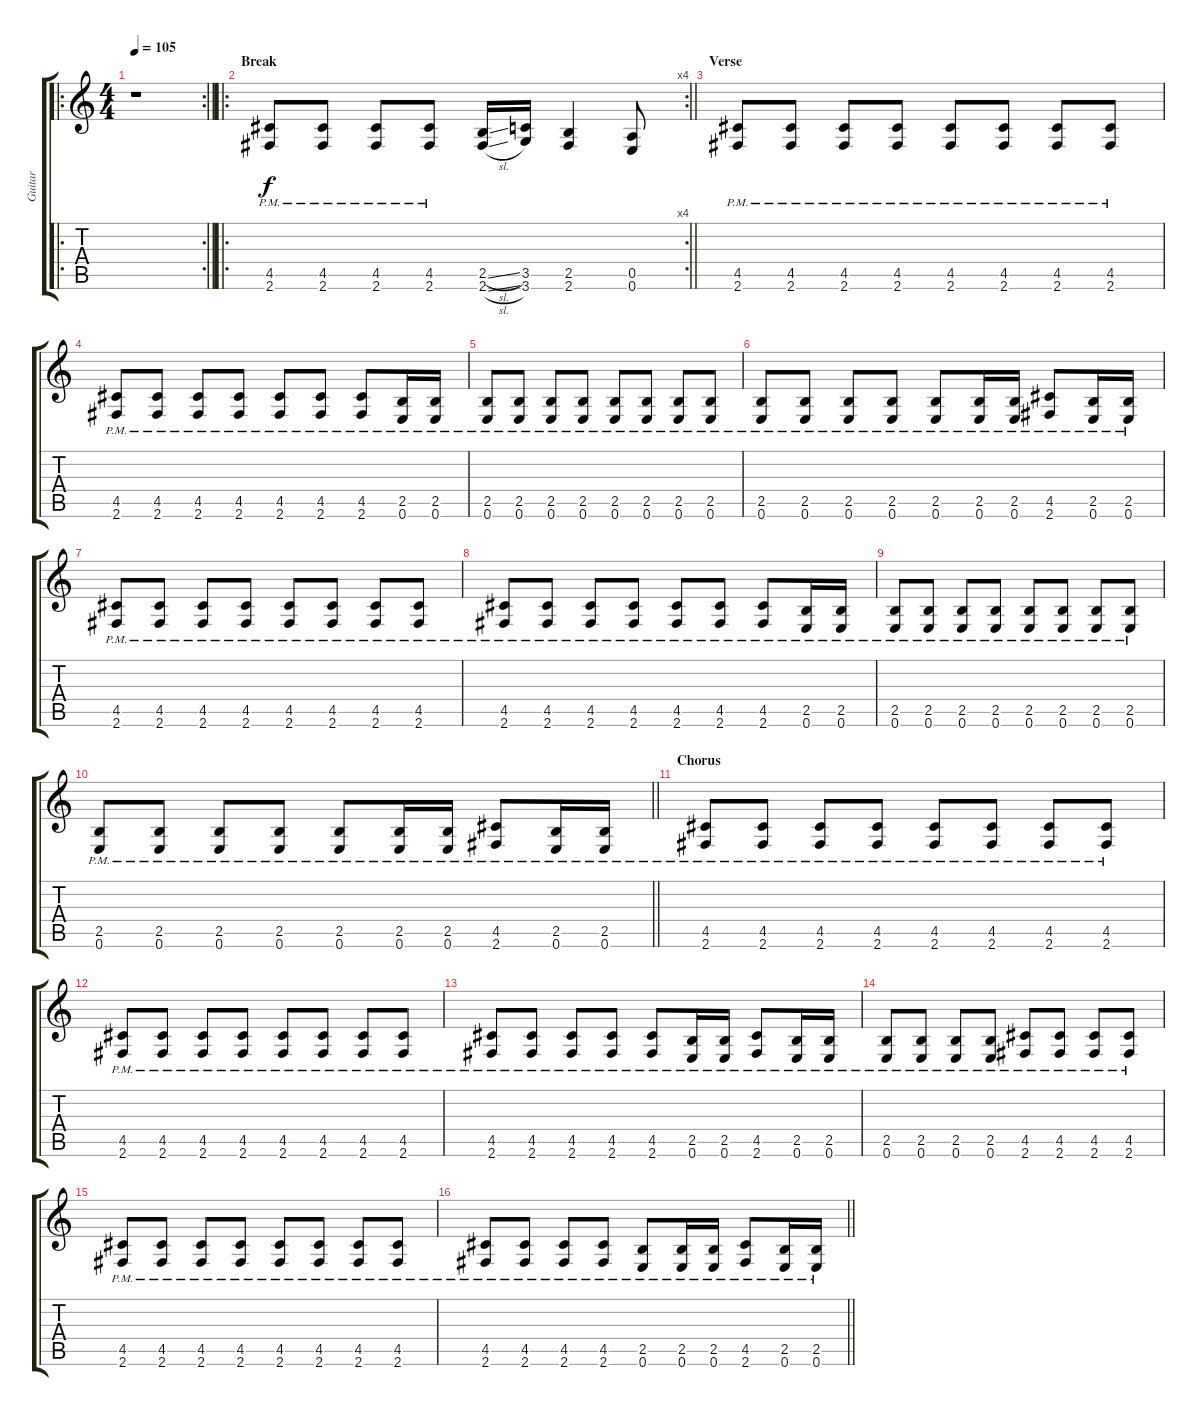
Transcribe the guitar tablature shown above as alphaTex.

\track ("Guitar" "Guitar") {instrument overdrivenguitar}
\staff {score tabs}
\tuning (E4 B3 G3 D3 A2 E2) {hide}
\ro
\rc 2
\ts (4 4)
\tempo 105
\clef g2
\barLineRight lightlight
\ks c
r.1{dy f instrument overdrivenguitar} |
\ro
\rc 4
\section ("" "Break")
\barLineRight lightlight
(4.5{pm} 2.6{pm}).8 (4.5{pm} 2.6{pm}).8 (4.5{pm} 2.6{pm}).8 (4.5{pm} 2.6{pm}).8 (2.5{sl} 2.6{sl}).16 (3.5 3.6).16 (2.5 2.6).4 (0.5 0.6).8 |
\section ("" "Verse")
(4.5{pm} 2.6{pm}).8 (4.5{pm} 2.6{pm}).8 (4.5{pm} 2.6{pm}).8 (4.5{pm} 2.6{pm}).8 (4.5{pm} 2.6{pm}).8 (4.5{pm} 2.6{pm}).8 (4.5{pm} 2.6{pm}).8 (4.5{pm} 2.6{pm}).8 |
(4.5{pm} 2.6{pm}).8 (4.5{pm} 2.6{pm}).8 (4.5{pm} 2.6{pm}).8 (4.5{pm} 2.6{pm}).8 (4.5{pm} 2.6{pm}).8 (4.5{pm} 2.6{pm}).8 (4.5{pm} 2.6{pm}).8 (2.5{pm} 0.6{pm}).16 (2.5 0.6{pm}).16 |
(2.5{pm} 0.6{pm}).8 (2.5{pm} 0.6{pm}).8 (2.5{pm} 0.6{pm}).8 (2.5{pm} 0.6{pm}).8 (2.5{pm} 0.6{pm}).8 (2.5{pm} 0.6{pm}).8 (2.5{pm} 0.6{pm}).8 (2.5{pm} 0.6{pm}).8 |
(2.5{pm} 0.6{pm}).8 (2.5{pm} 0.6{pm}).8 (2.5{pm} 0.6{pm}).8 (2.5{pm} 0.6{pm}).8 (2.5{pm} 0.6{pm}).8 (2.5 0.6{pm}).16 (2.5{pm} 0.6{pm}).16 (4.5{pm} 2.6{pm}).8 (2.5{pm} 0.6{pm}).16 (2.5{pm} 0.6{pm}).16 |
(4.5{pm} 2.6{pm}).8 (4.5{pm} 2.6{pm}).8 (4.5{pm} 2.6{pm}).8 (4.5{pm} 2.6{pm}).8 (4.5{pm} 2.6{pm}).8 (4.5{pm} 2.6{pm}).8 (4.5{pm} 2.6{pm}).8 (4.5{pm} 2.6{pm}).8 |
(4.5{pm} 2.6{pm}).8 (4.5{pm} 2.6{pm}).8 (4.5{pm} 2.6{pm}).8 (4.5{pm} 2.6{pm}).8 (4.5{pm} 2.6{pm}).8 (4.5{pm} 2.6{pm}).8 (4.5{pm} 2.6{pm}).8 (2.5{pm} 0.6{pm}).16 (2.5 0.6{pm}).16 |
(2.5{pm} 0.6{pm}).8 (2.5{pm} 0.6{pm}).8 (2.5{pm} 0.6{pm}).8 (2.5{pm} 0.6{pm}).8 (2.5{pm} 0.6{pm}).8 (2.5{pm} 0.6{pm}).8 (2.5{pm} 0.6{pm}).8 (2.5{pm} 0.6{pm}).8 |
\barLineRight lightlight
(2.5{pm} 0.6{pm}).8 (2.5{pm} 0.6{pm}).8 (2.5{pm} 0.6{pm}).8 (2.5{pm} 0.6{pm}).8 (2.5{pm} 0.6{pm}).8 (2.5 0.6{pm}).16 (2.5{pm} 0.6{pm}).16 (4.5{pm} 2.6{pm}).8 (2.5{pm} 0.6{pm}).16 (2.5{pm} 0.6{pm}).16 |
\section ("" "Chorus")
(4.5{pm} 2.6{pm}).8 (4.5{pm} 2.6{pm}).8 (4.5{pm} 2.6{pm}).8 (4.5{pm} 2.6{pm}).8 (4.5{pm} 2.6{pm}).8 (4.5{pm} 2.6{pm}).8 (4.5{pm} 2.6{pm}).8 (4.5{pm} 2.6{pm}).8 |
(4.5{pm} 2.6{pm}).8 (4.5{pm} 2.6{pm}).8 (4.5{pm} 2.6{pm}).8 (4.5{pm} 2.6{pm}).8 (4.5{pm} 2.6{pm}).8 (4.5{pm} 2.6{pm}).8 (4.5{pm} 2.6{pm}).8 (4.5{pm} 2.6{pm}).8 |
(4.5{pm} 2.6{pm}).8 (4.5{pm} 2.6{pm}).8 (4.5{pm} 2.6{pm}).8 (4.5{pm} 2.6{pm}).8 (4.5{pm} 2.6{pm}).8 (2.5{pm} 0.6{pm}).16 (2.5{pm} 0.6{pm}).16 (4.5{pm} 2.6{pm}).8 (2.5{pm} 0.6{pm}).16 (2.5{pm} 0.6{pm}).16 |
(2.5{pm} 0.6{pm}).8 (2.5{pm} 0.6{pm}).8 (2.5{pm} 0.6{pm}).8 (2.5{pm} 0.6{pm}).8 (4.5{pm} 2.6{pm}).8 (4.5{pm} 2.6{pm}).8 (4.5{pm} 2.6{pm}).8 (4.5{pm} 2.6{pm}).8 |
(4.5{pm} 2.6{pm}).8 (4.5{pm} 2.6{pm}).8 (4.5{pm} 2.6{pm}).8 (4.5{pm} 2.6{pm}).8 (4.5{pm} 2.6{pm}).8 (4.5{pm} 2.6{pm}).8 (4.5{pm} 2.6{pm}).8 (4.5{pm} 2.6{pm}).8 |
\barLineRight lightlight
(4.5{pm} 2.6{pm}).8 (4.5{pm} 2.6{pm}).8 (4.5{pm} 2.6{pm}).8 (4.5{pm} 2.6{pm}).8 (2.5{pm} 0.6{pm}).8 (2.5{pm} 0.6{pm}).16 (2.5{pm} 0.6{pm}).16 (4.5{pm} 2.6{pm}).8 (2.5{pm} 0.6{pm}).16 (2.5{pm} 0.6{pm}).16
